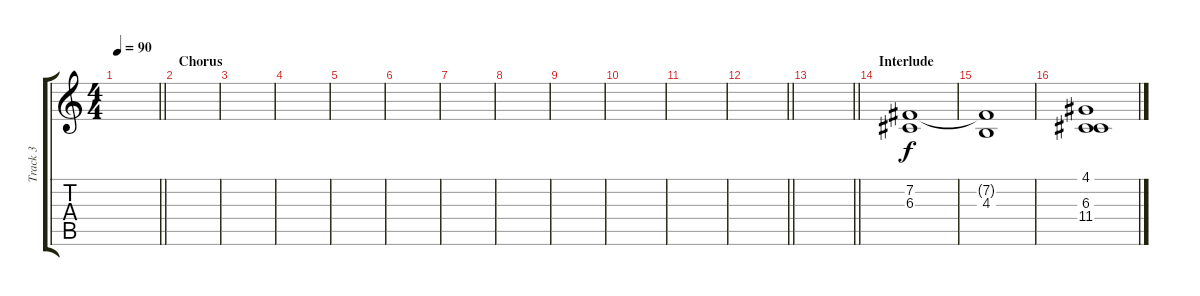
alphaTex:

\track ("Track 3" "Track 3") {instrument viola}
\staff {score tabs}
\tuning (E4 B3 G3 D3 A2 E2) {hide}
\ts (4 4)
\tempo 90
\clef g2
\barLineRight lightlight
\ks c
|
\section ("" "Chorus")
|
|
|
|
|
|
|
|
|
|
\barLineRight lightlight
|
\barLineRight lightlight
|
\section ("" "Interlude")
(7.2 6.3).1{volume 10 instrument cello} |
(7.2{t} 4.3).1 |
(4.1 6.3 11.4).1
